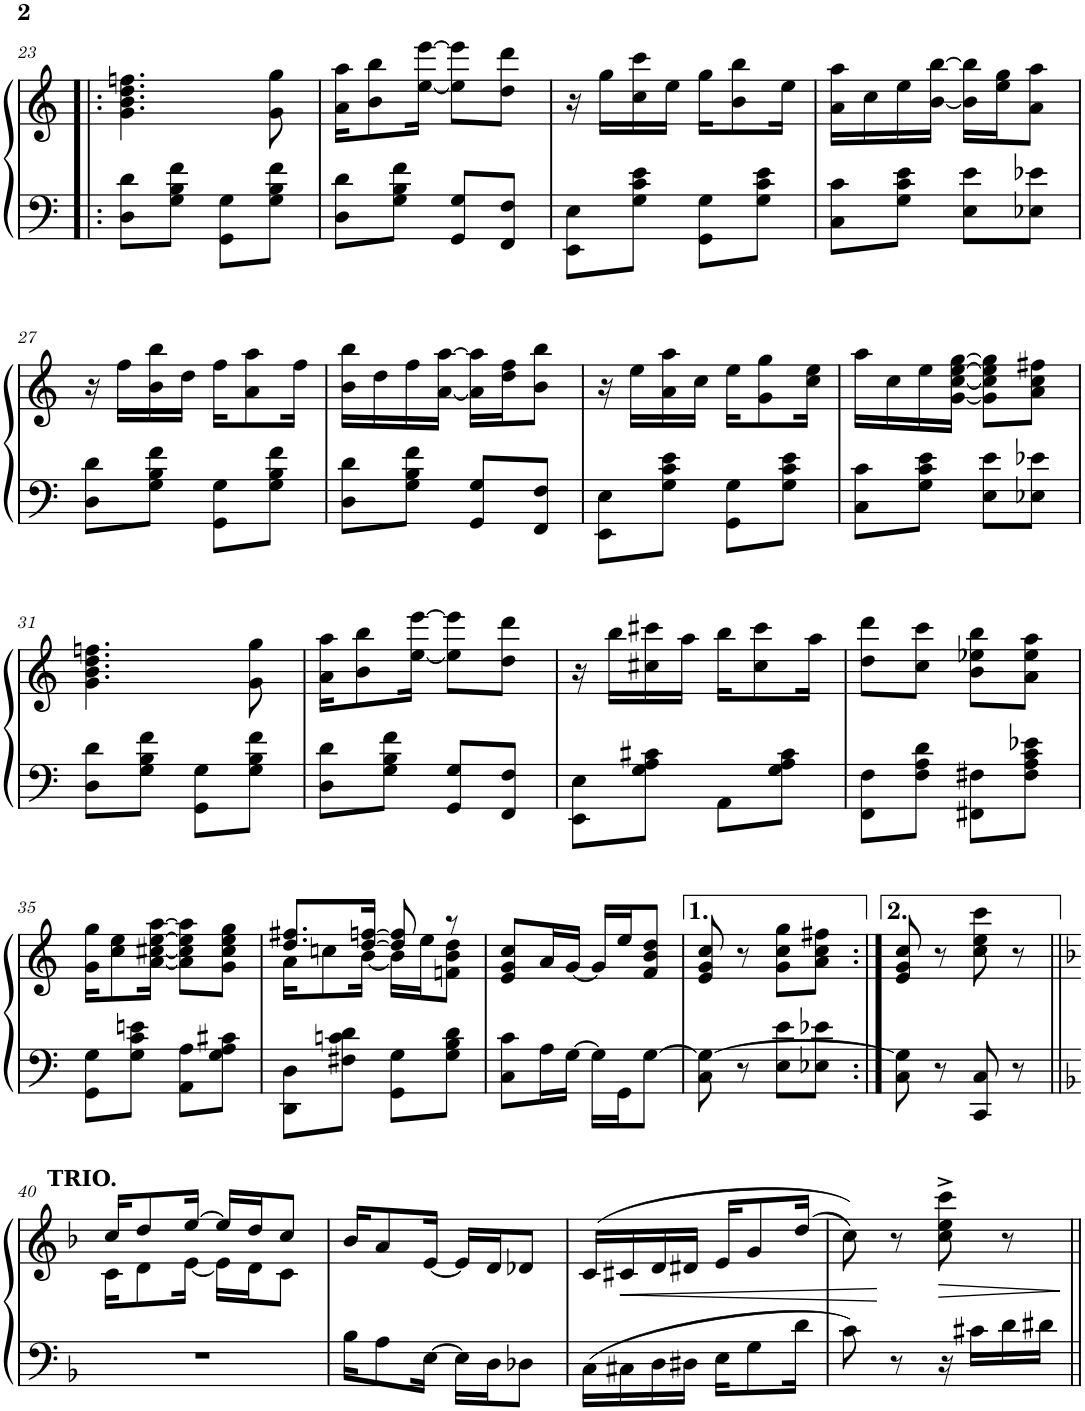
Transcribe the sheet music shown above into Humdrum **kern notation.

**kern	**kern	**dynam
*part1	*part1	*part1
*staff2	*staff1	*staff1/2
*I"Piano	*	*
*I'Pno.	*	*
!!LO:PB:g=z
*clefF4	*clefG2	*
*k[]	*k[]	*
*M2/4	*M2/4	*
=23!|:	=23!|:	=23!|:
8D\ 8d\L	4.g\ 4.b\ 4.dd\ 4.ffn\	.
8G\ 8B\ 8f\J	.	.
8GG\ 8G\L	.	.
8G\ 8B\ 8f\J	8g\ 8gg\	.
=24	=24	=24
8D\ 8d\L	16a\ 16aa\KL	.
.	8b\ 8bb\	.
8G\ 8B\ 8f\J	.	.
.	[16ee\ [16eee\Jk	.
8GG/ 8G/L	8ee\] 8eee\]L	.
8FF/ 8F/J	8dd\ 8ddd\J	.
=25	=25	=25
8EE\ 8E\L	16r	.
.	16gg\LL	.
8G\ 8c\ 8e\J	16cc\ 16ccc\	.
.	16ee\JJ	.
8GG\ 8G\L	16gg\KL	.
.	8b\ 8bb\	.
8G\ 8c\ 8e\J	.	.
.	16ee\Jk	.
=26	=26	=26
8C\ 8c\L	16a\ 16aa\LL	.
.	16cc\	.
8G\ 8c\ 8e\J	16ee\	.
.	[16b\ [16bb\JJ	.
8E\ 8e\L	16b\] 16bb\]LL	.
.	16ee\ 16gg\J	.
8E-X\ 8e-X\J	8a\ 8aa\J	.
!!LO:LB:g=z
=27	=27	=27
8D\ 8d\L	16r	.
.	16ff\LL	.
8G\ 8B\ 8f\J	16b\ 16bb\	.
.	16dd\JJ	.
8GG\ 8G\L	16ff\KL	.
.	8a\ 8aa\	.
8G\ 8B\ 8f\J	.	.
.	16ff\Jk	.
=28	=28	=28
8D\ 8d\L	16b\ 16bb\LL	.
.	16dd\	.
8G\ 8B\ 8f\J	16ff\	.
.	[16a\ [16aa\JJ	.
8GG/ 8G/L	16a\] 16aa\]LL	.
.	16dd\ 16ff\J	.
8FF/ 8F/J	8b\ 8bb\J	.
=29	=29	=29
8EE\ 8E\L	16r	.
.	16ee\LL	.
8G\ 8c\ 8e\J	16a\ 16aa\	.
.	16cc\JJ	.
8GG\ 8G\L	16ee\KL	.
.	8g\ 8gg\	.
8G\ 8c\ 8e\J	.	.
.	16cc\ 16ee\Jk	.
=30	=30	=30
8C\ 8c\L	16aa\LL	.
.	16cc\	.
8G\ 8c\ 8e\J	16ee\	.
.	[16g\ [16cc\ [16ee\ [16gg\JJ	.
8E\ 8e\L	8g\] 8cc\] 8ee\] 8gg\]L	.
8E-X\ 8e-X\J	8a\ 8cc\ 8ff#X\J	.
!!LO:LB:g=z
=31	=31	=31
8D\ 8d\L	4.g\ 4.b\ 4.dd\ 4.ffn\	.
8G\ 8B\ 8f\J	.	.
8GG\ 8G\L	.	.
8G\ 8B\ 8f\J	8g\ 8gg\	.
=32	=32	=32
8D\ 8d\L	16a\ 16aa\KL	.
.	8b\ 8bb\	.
8G\ 8B\ 8f\J	.	.
.	[16ee\ [16eee\Jk	.
8GG/ 8G/L	8ee\] 8eee\]L	.
8FF/ 8F/J	8dd\ 8ddd\J	.
=33	=33	=33
8EE\ 8E\L	16r	.
.	16bb\LL	.
8G\ 8A\ 8c#X\J	16cc#X\ 16ccc#X\	.
.	16aa\JJ	.
8AA\L	16bb\KL	.
.	8cc#\ 8ccc#\	.
8G\ 8A\ 8c#\J	.	.
.	16aa\Jk	.
=34	=34	=34
8FF\ 8F\L	8dd\ 8ddd\L	.
8F\ 8A\ 8d\J	8cc\ 8ccc\J	.
8FF#X\ 8F#X\L	8b\ 8ee-X\ 8bb\L	.
8F#\ 8A\ 8c\ 8e-X\J	8a\ 8ee-\ 8aa\J	.
!!LO:LB:g=z
=35	=35	=35
8GG\ 8G\L	16g\ 16gg\KL	.
.	8cc\ 8ee\	.
8G\ 8c\ 8en\J	.	.
.	[16a\ [16cc#X\ [16ee\ [16aa\Jk	.
8AA\ 8A\L	8a\] 8cc#\] 8ee\] 8aa\]L	.
8G\ 8A\ 8c#X\J	8g\ 8cc#\ 8ee\ 8gg\J	.
=36	=36	=36
*	*^	*
8DD\ 8D\L	8.dd/ 8.ff#X/L	16a\KL	.
.	.	8ccn\	.
8F#X\ 8cn\ 8d\J	.	.	.
.	[16dd/ [16ffn/Jk	[16b\Jk	.
8GG\ 8G\L	8dd/] 8ff/]	16b\LL]	.
.	.	16ee\J	.
8G\ 8B\ 8d\J	8r	8fn\ 8b\ 8dd\J	.
*	*v	*v	*
=37	=37	=37
8C\ 8c\L	8e/ 8g/ 8cc/L	.
16A\L	16a/L	.
[16G\JJ	[16g/JJ	.
16G\LL]	16g/LL]	.
16GG\J	16ee/J	.
[8G\J	8f/ 8b/ 8dd/J	.
=38	=38	=38
8C\ 8G\_	8e/ 8g/ 8cc/	.
8r	8r	.
8E\ 8e\L	8g\ 8cc\ 8gg\L	.
8E-X\ 8e-X\J	8a\ 8cc\ 8ff#X\J	.
=39:|!	=39:|!	=39:|!
8C\ 8G\]	8e/ 8g/ 8cc/	.
8r	8r	.
8CC/ 8C/	8cc\ 8ee\ 8ccc\	.
8r	8r	.
!!LO:LB:g=z
=40||	=40||	=40||
*k[b-]	*k[b-]	*
*	*^	*
!	!LO:TX:a:B:t=TRIO.	!	!
2r	16cc/KL	16c\KL	.
.	8dd/	8d\	.
.	[16ee/Jk	[16e\Jk	.
.	16ee/LL]	16e\LL]	.
.	16dd/J	16d\J	.
.	8cc/J	8c\J	.
*	*v	*v	*
=41	=41	=41
16B-\KL	16b-/KL	.
8A\	8a/	.
[16E\Jk	[16e/Jk	.
16E\LL]	16e/LL]	.
16D\J	16d/J	.
8D-X\J	8d-X/J	.
=42	=42	=42
16C\LL	(16c/LL	.
!	!	!LO:HP:b
16C#X\	16c#X/	<
16D\	16d/	.
16D#X\JJ	16d#X/JJ	.
16E\KL	16e/KL	.
8G\	8g/	.
16d\Jk	(>16dd/Jk	.
=43	=43	=43
8c\	8cc\))	.
8r	8r	[
!	!	!LO:HP:b
16r	8cc\^ 8ee\^ 8ccc\^	>
16c#X\LL	.	.
16d\	8r	.
16d#X\JJ	.	.
.	.	]
=||	=||	=||
*-	*-	*-
